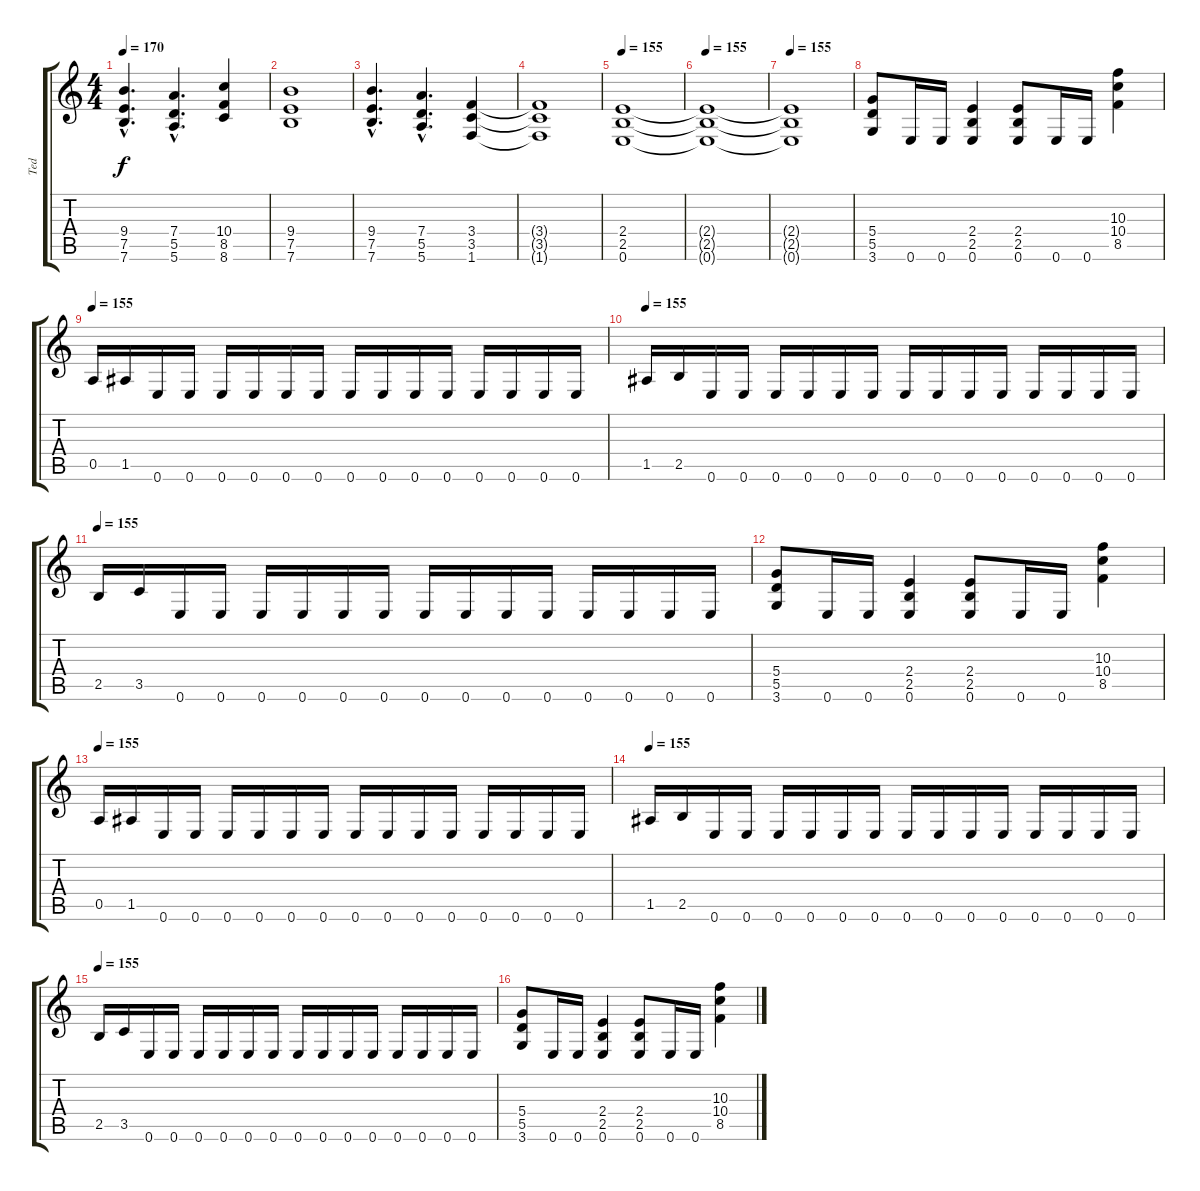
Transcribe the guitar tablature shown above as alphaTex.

\track ("Ted" "Ted") {instrument distortionguitar}
\staff {score tabs}
\tuning (E4 B3 G3 D3 A2 E2) {hide}
\ts (4 4)
\tempo 170
\clef g2
\ks c
(9.4{hac} 7.5{hac} 7.6{hac}).4{d dy f} (7.4{hac} 5.5{hac} 5.6{hac}).4{d} (10.4 8.5 8.6).4 |
(9.4 7.5 7.6).1 |
(9.4{hac} 7.5{hac} 7.6{hac}).4{d} (7.4{hac} 5.5{hac} 5.6{hac}).4{d} (3.4 3.5 1.6).4 |
(3.4{t} 3.5{t} 1.6{t}).1 |
\tempo 155
(2.4 2.5 0.6).1 |
\tempo 155
(2.4{t} 2.5{t} 0.6{t}).1 |
\tempo 155
(2.4{t} 2.5{t} 0.6{t}).1 |
(5.4 5.5 3.6).8 0.6.16 0.6.16 (2.4 2.5 0.6).4 (2.4 2.5 0.6).8 0.6.16 0.6.16 (10.3 10.4 8.5).4 |
\tempo 155
0.5.16 1.5.16 0.6.16 0.6.16 0.6.16 0.6.16 0.6.16 0.6.16 0.6.16 0.6.16 0.6.16 0.6.16 0.6.16 0.6.16 0.6.16 0.6.16 |
\tempo 155
1.5.16 2.5.16 0.6.16 0.6.16 0.6.16 0.6.16 0.6.16 0.6.16 0.6.16 0.6.16 0.6.16 0.6.16 0.6.16 0.6.16 0.6.16 0.6.16 |
\tempo 155
2.5.16 3.5.16 0.6.16 0.6.16 0.6.16 0.6.16 0.6.16 0.6.16 0.6.16 0.6.16 0.6.16 0.6.16 0.6.16 0.6.16 0.6.16 0.6.16 |
(5.4 5.5 3.6).8 0.6.16 0.6.16 (2.4 2.5 0.6).4 (2.4 2.5 0.6).8 0.6.16 0.6.16 (10.3 10.4 8.5).4 |
\tempo 155
0.5.16 1.5.16 0.6.16 0.6.16 0.6.16 0.6.16 0.6.16 0.6.16 0.6.16 0.6.16 0.6.16 0.6.16 0.6.16 0.6.16 0.6.16 0.6.16 |
\tempo 155
1.5.16 2.5.16 0.6.16 0.6.16 0.6.16 0.6.16 0.6.16 0.6.16 0.6.16 0.6.16 0.6.16 0.6.16 0.6.16 0.6.16 0.6.16 0.6.16 |
\tempo 155
2.5.16 3.5.16 0.6.16 0.6.16 0.6.16 0.6.16 0.6.16 0.6.16 0.6.16 0.6.16 0.6.16 0.6.16 0.6.16 0.6.16 0.6.16 0.6.16 |
(5.4 5.5 3.6).8 0.6.16 0.6.16 (2.4 2.5 0.6).4 (2.4 2.5 0.6).8 0.6.16 0.6.16 (10.3 10.4 8.5).4
